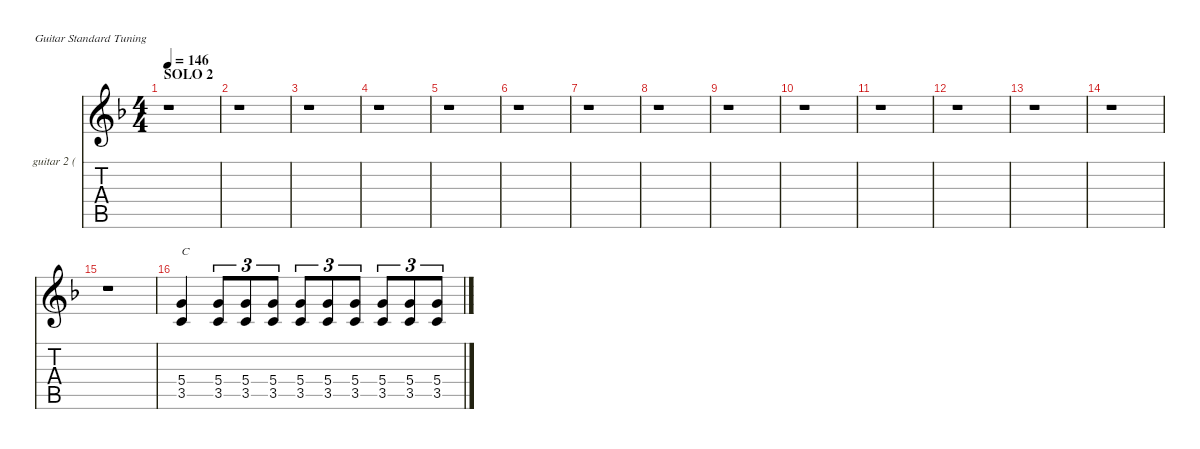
\defaultSystemsLayout 4
\hideDynamics
\bracketExtendMode nobrackets
\firstSystemTrackNameOrientation horizontal
\otherSystemsTrackNameOrientation horizontal
\track ("guitar 2 (rhythm distorted)" "guitar 2 (") {instrument electricguitarclean}
\staff {score tabs}
\tuning (E4 B3 G3 D3 A2 E2)
\ts (4 4)
\section ("" "SOLO 2")
\tempo 146
\clef g2
\scale
1.13648
\ks f
r.1{dy mf} |
\scale
0.954505 r.1 |
\scale
0.954505 r.1 |
\scale
0.954505 r.1 |
\scale
1.13648 r.1 |
\scale
0.954505 r.1 |
\scale
0.954505 r.1 |
\scale
0.954505 r.1 |
\scale
1.13648 r.1 |
\scale
0.954505 r.1 |
\scale
0.954505 r.1 |
\scale
0.954505 r.1 |
\scale
1.13206 r.1 |
\scale
0.950084 r.1 |
\scale
0.950084 r.1 |
\scale
0.967768 (3.5 5.4).4{txt "C"} (3.5 5.4).8{tu (3 2)} (3.5 5.4).8{tu (3 2)} (3.5 5.4).8{tu (3 2)} (3.5 5.4).8{tu (3 2)} (3.5 5.4).8{tu (3 2)} (3.5 5.4).8{tu (3 2)} (3.5 5.4).8{tu (3 2)} (3.5 5.4).8{tu (3 2)} (3.5 5.4).8{tu (3 2)}
